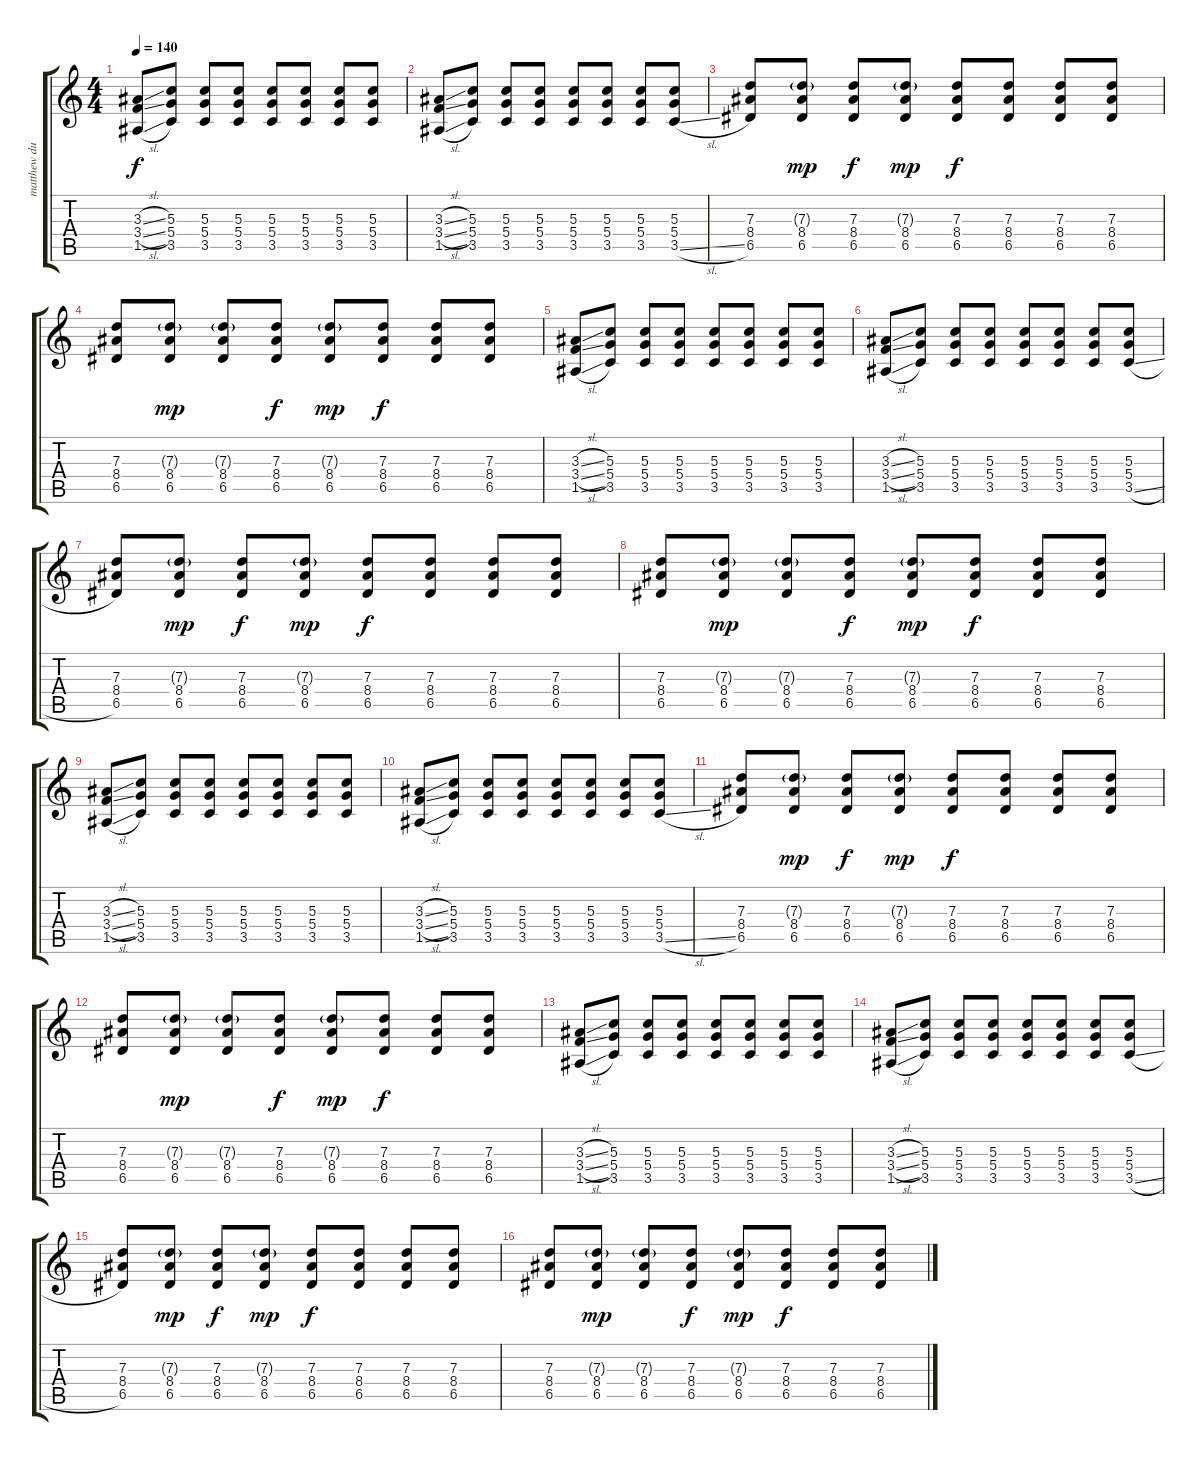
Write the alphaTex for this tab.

\track ("matthew dub" "matthew du") {instrument acousticguitarsteel}
\staff {score tabs}
\tuning (E4 B3 G3 D3 A2 E2) {hide}
\ts (4 4)
\tempo 140
\clef g2
\ks c
(3.3{sl} 3.4{sl} 1.5{sl}).8{dy f instrument acousticguitarsteel} (5.3 5.4 3.5).8 (5.3 5.4 3.5).8 (5.3 5.4 3.5).8 (5.3 5.4 3.5).8 (5.3 5.4 3.5).8 (5.3 5.4 3.5).8 (5.3 5.4 3.5).8 |
(3.3{sl} 3.4{sl} 1.5{sl}).8 (5.3 5.4 3.5).8 (5.3 5.4 3.5).8 (5.3 5.4 3.5).8 (5.3 5.4 3.5).8 (5.3 5.4 3.5).8 (5.3 5.4 3.5).8 (5.3 5.4 3.5{sl}).8 |
(7.3 8.4 6.5).8 (7.3{g} 8.4 6.5).8{dy mp} (7.3 8.4 6.5).8{dy f} (7.3{g} 8.4 6.5).8{dy mp} (7.3 8.4 6.5).8{dy f} (7.3 8.4 6.5).8 (7.3 8.4 6.5).8 (7.3 8.4 6.5).8 |
(7.3 8.4 6.5).8 (7.3{g} 8.4 6.5).8{dy mp} (7.3{g} 8.4 6.5).8 (7.3 8.4 6.5).8{dy f} (7.3{g} 8.4 6.5).8{dy mp} (7.3 8.4 6.5).8{dy f} (7.3 8.4 6.5).8 (7.3 8.4 6.5).8 |
(3.3{sl} 3.4{sl} 1.5{sl}).8 (5.3 5.4 3.5).8 (5.3 5.4 3.5).8 (5.3 5.4 3.5).8 (5.3 5.4 3.5).8 (5.3 5.4 3.5).8 (5.3 5.4 3.5).8 (5.3 5.4 3.5).8 |
(3.3{sl} 3.4{sl} 1.5{sl}).8 (5.3 5.4 3.5).8 (5.3 5.4 3.5).8 (5.3 5.4 3.5).8 (5.3 5.4 3.5).8 (5.3 5.4 3.5).8 (5.3 5.4 3.5).8 (5.3 5.4 3.5{sl}).8 |
(7.3 8.4 6.5).8 (7.3{g} 8.4 6.5).8{dy mp} (7.3 8.4 6.5).8{dy f} (7.3{g} 8.4 6.5).8{dy mp} (7.3 8.4 6.5).8{dy f} (7.3 8.4 6.5).8 (7.3 8.4 6.5).8 (7.3 8.4 6.5).8 |
(7.3 8.4 6.5).8 (7.3{g} 8.4 6.5).8{dy mp} (7.3{g} 8.4 6.5).8 (7.3 8.4 6.5).8{dy f} (7.3{g} 8.4 6.5).8{dy mp} (7.3 8.4 6.5).8{dy f} (7.3 8.4 6.5).8 (7.3 8.4 6.5).8 |
(3.3{sl} 3.4{sl} 1.5{sl}).8 (5.3 5.4 3.5).8 (5.3 5.4 3.5).8 (5.3 5.4 3.5).8 (5.3 5.4 3.5).8 (5.3 5.4 3.5).8 (5.3 5.4 3.5).8 (5.3 5.4 3.5).8 |
(3.3{sl} 3.4{sl} 1.5{sl}).8 (5.3 5.4 3.5).8 (5.3 5.4 3.5).8 (5.3 5.4 3.5).8 (5.3 5.4 3.5).8 (5.3 5.4 3.5).8 (5.3 5.4 3.5).8 (5.3 5.4 3.5{sl}).8 |
(7.3 8.4 6.5).8 (7.3{g} 8.4 6.5).8{dy mp} (7.3 8.4 6.5).8{dy f} (7.3{g} 8.4 6.5).8{dy mp} (7.3 8.4 6.5).8{dy f} (7.3 8.4 6.5).8 (7.3 8.4 6.5).8 (7.3 8.4 6.5).8 |
(7.3 8.4 6.5).8 (7.3{g} 8.4 6.5).8{dy mp} (7.3{g} 8.4 6.5).8 (7.3 8.4 6.5).8{dy f} (7.3{g} 8.4 6.5).8{dy mp} (7.3 8.4 6.5).8{dy f} (7.3 8.4 6.5).8 (7.3 8.4 6.5).8 |
(3.3{sl} 3.4{sl} 1.5{sl}).8 (5.3 5.4 3.5).8 (5.3 5.4 3.5).8 (5.3 5.4 3.5).8 (5.3 5.4 3.5).8 (5.3 5.4 3.5).8 (5.3 5.4 3.5).8 (5.3 5.4 3.5).8 |
(3.3{sl} 3.4{sl} 1.5{sl}).8 (5.3 5.4 3.5).8 (5.3 5.4 3.5).8 (5.3 5.4 3.5).8 (5.3 5.4 3.5).8 (5.3 5.4 3.5).8 (5.3 5.4 3.5).8 (5.3 5.4 3.5{sl}).8 |
(7.3 8.4 6.5).8 (7.3{g} 8.4 6.5).8{dy mp} (7.3 8.4 6.5).8{dy f} (7.3{g} 8.4 6.5).8{dy mp} (7.3 8.4 6.5).8{dy f} (7.3 8.4 6.5).8 (7.3 8.4 6.5).8 (7.3 8.4 6.5).8 |
(7.3 8.4 6.5).8 (7.3{g} 8.4 6.5).8{dy mp} (7.3{g} 8.4 6.5).8 (7.3 8.4 6.5).8{dy f} (7.3{g} 8.4 6.5).8{dy mp} (7.3 8.4 6.5).8{dy f} (7.3 8.4 6.5).8 (7.3 8.4 6.5).8
